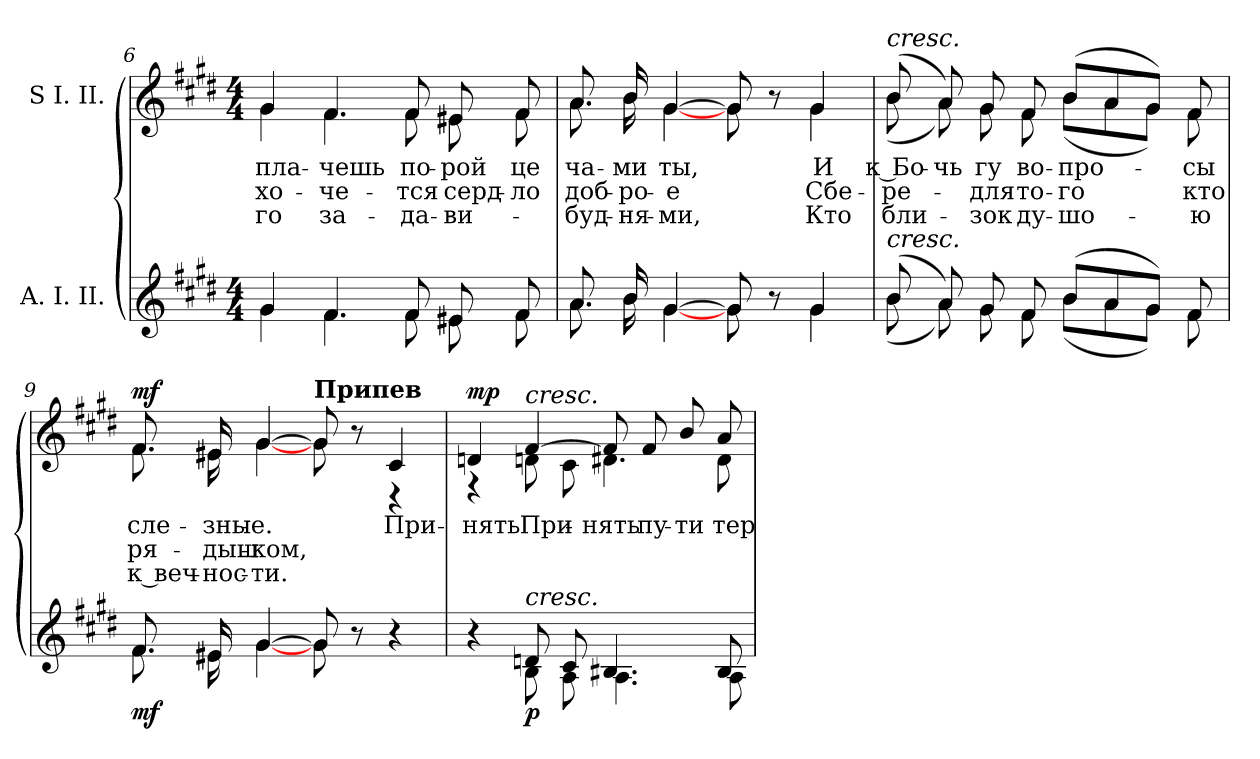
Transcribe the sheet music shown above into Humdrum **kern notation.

**kern	**dynam	**kern	**text	**text	**text	**dynam
*part2	*part2	*part1	*part1	*part1	*part1	*part1
*staff2	*staff2	*staff1	*staff1	*staff1	*staff1	*staff1
*I"A. I.  II.	*	*I"S I.  II.	*	*	*	*
!!LO:LB:g=z
*clefG2	*	*clefG2	*	*	*	*
*k[f#c#g#d#]	*	*k[f#c#g#d#]	*	*	*	*
*c#:	*	*c#:	*	*	*	*
*M4/4	*	*M4/4	*	*	*	*
=6	=6	=6	=6	=6	=6	=6
*^	*	*^	*	*	*	*
!	!	!	!	!	!LO:LY:b:color=#000000	!LO:LY:b:color=#000000	!LO:LY:b:color=#000000	!
4g#i/	4g#i\	.	4g#i/	4g#i\	пла-	хо-	-го	.
!	!	!	!	!	!LO:LY:b:color=#000000	!LO:LY:b:color=#000000	!LO:LY:b:color=#000000	!
4.f#i/	4.f#i\	.	4.f#i/	4.f#i\	-чешь	-че-	за-	.
!	!	!	!	!	!LO:LY:b:color=#000000	!LO:LY:b:color=#000000	!LO:LY:b:color=#000000	!
8f#i/	8f#i\	.	8f#i/	8f#i\	по-	-тся	-да-	.
!	!	!	!	!	!LO:LY:b:color=#000000	!LO:LY:b:color=#000000	!LO:LY:b:color=#000000	!
8e#Xi/	8e#i\	.	8e#Xi/	8e#i\	-рой	сеpд-	-ви-	.
!	!	!	!	!	!LO:LY:b:color=#000000	!LO:LY:b:color=#000000	!	!
8f#i/	8f#i\	.	8f#i/	8f#i\	-це	-ло	.	.
=7	=7	=7	=7	=7	=7	=7	=7	=7
!	!	!	!	!	!LO:LY:b:color=#000000	!LO:LY:b:color=#000000	!LO:LY:b:color=#000000	!
8.ai/	8.ai\	.	8.ai/	8.ai\	-ча-	доб-	буд-	.
!	!	!	!	!	!LO:LY:b:color=#000000	!LO:LY:b:color=#000000	!LO:LY:b:color=#000000	!
16bi/	16bi\	.	16bi/	16bi\	-ми	-ро-	-ня-	.
!	!	!	!	!	!LO:LY:b:color=#000000	!LO:LY:b:color=#000000	!LO:LY:b:color=#000000	!
[>4g#i/	[<4g#i\	.	[>4g#i/	[<4g#i\	ты,	-е	-ми,	.
8g#i/]	8g#i\	.	8g#i/]	8g#i\	.	.	.	.
8r	8ryy	.	8ryy	8r	.	.	.	.
!	!	!	!	!	!LO:LY:b:color=#000000	!LO:LY:b:color=#000000	!LO:LY:b:color=#000000	!
4g#i/	4g#i\	.	4g#i/	4g#i\	И	Сбе-	Кто	.
=8	=8	=8	=8	=8	=8	=8	=8	=8
!	!	!	!LO:TX:a:i:t=cresc.	!	!	!	!	!
!LO:TX:a:i:t=cresc.	!	!	!	!	!	!	!	!
!	!	!	!	!	!LO:LY:b:color=#000000	!LO:LY:b:color=#000000	!LO:LY:b:color=#000000	!
(8bi/	(8bi\	.	(8bi/	(8bi\	к Бо-	-ре-	бли-	.
!	!	!	!	!	!LO:LY:b:color=#000000	!	!	!
8ai/)	8ai\)	.	8ai/)	8ai\)	-чь	.	.	.
!	!	!	!	!	!LO:LY:b:color=#000000	!LO:LY:b:color=#000000	!LO:LY:b:color=#000000	!
8g#i/	8g#i\	.	8g#i/	8g#i\	-гу	для	-зок	.
!	!	!	!	!	!LO:LY:b:color=#000000	!LO:LY:b:color=#000000	!LO:LY:b:color=#000000	!
8f#i/	8f#i\	.	8f#i/	8f#i\	во-	то-	ду-	.
!	!	!	!	!	!LO:LY:b:color=#000000	!LO:LY:b:color=#000000	!LO:LY:b:color=#000000	!
(8bi/L	(8bi\L	.	(8bi/L	(8bi\L	-про-	-го	-шо-	.
8ai/	8ai\	.	8ai/	8ai\	.	.	.	.
8g#i/J)	8g#i\J)	.	8g#i/J)	8g#i\J)	.	.	.	.
!	!	!	!	!	!LO:LY:b:color=#000000	!LO:LY:b:color=#000000	!LO:LY:b:color=#000000	!
8f#i/	8f#i\	.	8f#i/	8f#i\	-сы	кто	-ю	.
=9	=9	=9	=9	=9	=9	=9	=9	=9
!	!	!	!	!	!LO:LY:b:color=#000000	!LO:LY:b:color=#000000	!LO:LY:b:color=#000000	!
8.f#i/	8.f#i\	mf	8.f#i/	8.f#i\	сле-	ря-	к веч-	mf
!	!	!	!	!	!LO:LY:b:color=#000000	!LO:LY:b:color=#000000	!LO:LY:b:color=#000000	!
16e#Xi/	16e#i\	.	16e#Xi/	16e#i\	-зны-	-дыш-	-нос-	.
!	!	!	!	!	!LO:LY:b:color=#000000	!LO:LY:b:color=#000000	!LO:LY:b:color=#000000	!
[>4g#i/	[<4g#i\	.	[>4g#i/	[<4g#i\	-е.	-ком,	-ти.	.
!	!	!	!LO:TX:a:B:t=Припев	!	!	!	!	!
8g#i/]	8g#i\	.	8g#i/]	8g#i\	.	.	.	.
4.ryy	8r	.	8ryy	8r	.	.	.	.
!	!	!	!	!	!LO:LY:a:color=#000000	!	!	!
.	4r	.	4c#i/	4r	При-	.	.	.
!!LO:LB:g=z	!!
=10	=10	=10	=10	=10	=10	=10	=10	=10
!	!	!	!	!	!LO:LY:a:color=#000000	!	!	!
4ryy	4r	.	4dni/	4r	-нять	.	.	mp
!	!	!	!	!	!LO:LY:a:color=#000000	!	!	!
!	!	!	!LO:TX:a:i:t=cresc.	!	!	!	!	!
!LO:TX:a:i:t=cresc.	!	!	!	!	!	!	!	!
!	!	!	!	!	!LO:LY:b:color=#000000	!	!	!
8dni/	8Bi\	p	[>4f#i/	8dni\	При-	.	.	.
8c#i/	8Ai\	.	.	8c#i\	.	.	.	.
!	!	!	!	!	!LO:LY:b:color=#000000	!	!	!
4.B#Xi/	4.Ai\	.	8f#i/]	4.d#Xi\	-нять	.	.	.
!	!	!	!	!	!LO:LY:a:color=#000000	!	!	!
.	.	.	8f#i/	.	пу-	.	.	.
!	!	!	!	!	!LO:LY:a:color=#000000	!	!	!
.	.	.	8bi/	.	-ти	.	.	.
!	!	!	!	!	!LO:LY:a:color=#000000	!	!	!
!	!	!	!	!	!LO:LY:b:color=#000000	!	!	!
8B#i/	8Ai\	.	8ai/	8d#i\	тер-	.	.	.
*v	*v	*	*	*	*	*	*	*
*	*	*v	*v	*	*	*	*
=	=	=	=	=	=	=
*-	*-	*-	*-	*-	*-	*-
